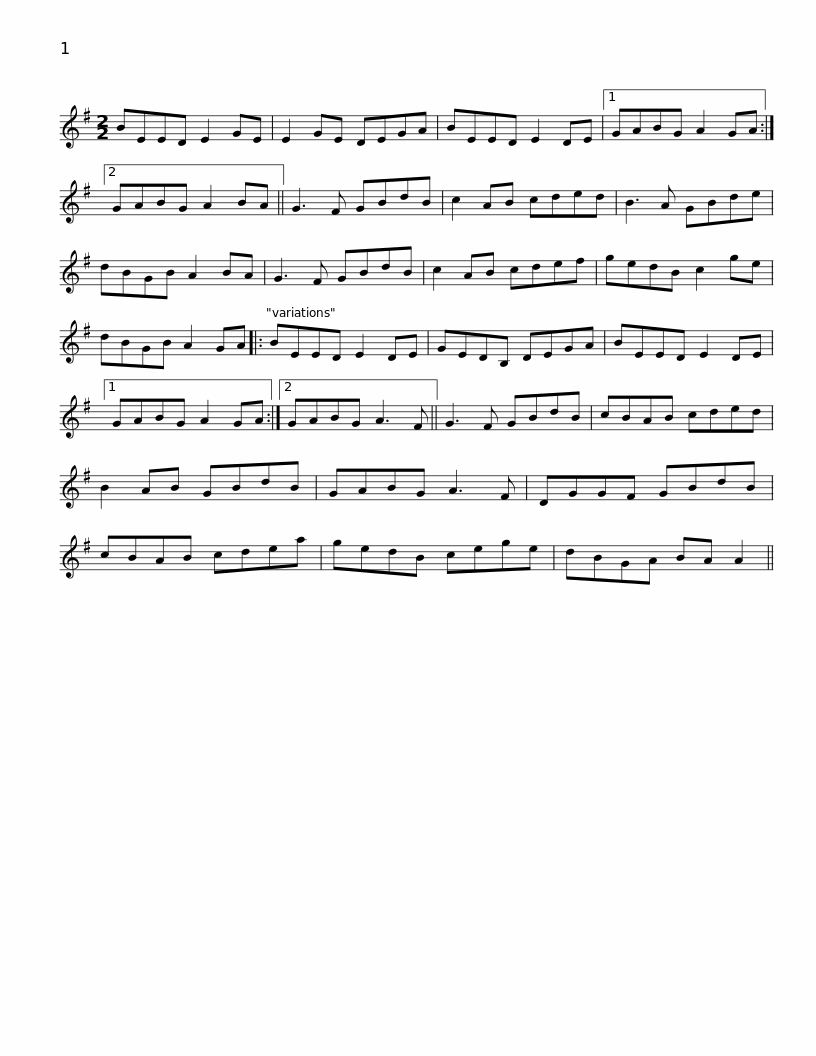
X:1
L:1/8
M:2/2
I:linebreak $
K:Emin
V:1 treble
V:1
 BEED E2 GE | E2 GE DEGA | BEED E2 DE |1 GABG A2 GA :|2 GABG A2 BA || %5
 G3 F GBdB |$ c2 AB cded | B3 A GBde | dBGB A2 BA | G3 F GBdB | %10
 c2 AB cdef | gedB c2 ge |$ dBGB A2 GA |: BEED E2 DE | GEDB, DEGA | %15
 BEED E2 DE |1 GABG A2 GA :|2 GABG A3 F ||$ G3 F GBdB | cBAB cded | %20
 B2 AB GBdB | GABG A3 F | DGGF GBdB | cBAB cdea |$ gedB cege | %25
 dBGA BA A2 || %26
